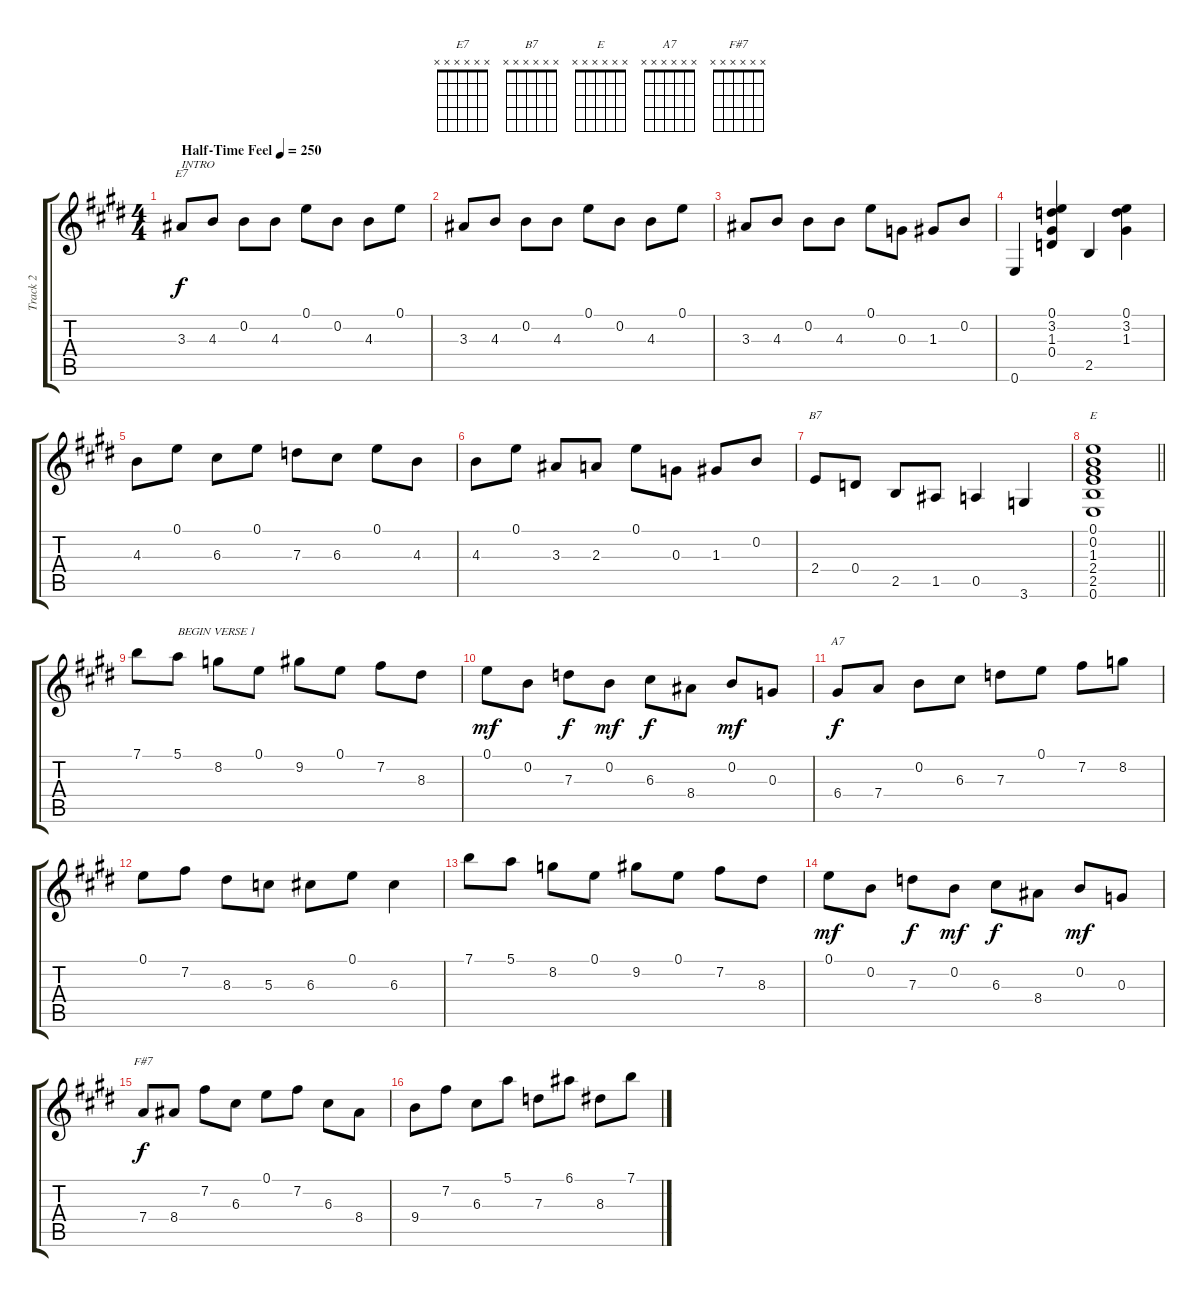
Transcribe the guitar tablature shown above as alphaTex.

\track ("Track 2" "Track 2") {instrument acousticguitarsteel}
\staff {score tabs}
\tuning (E4 B3 G3 D3 A2 E2) {hide}
\chord ("E7" x x x x x x)
\chord ("B7" x x x x x x)
\chord ("E" x x x x x x)
\chord ("A7" x x x x x x)
\chord ("F#7" x x x x x x)
\ts (4 4)
\tempo (250 "Half-Time Feel")
\clef g2
\ks e
3.3.8{ch "E7" txt "INTRO" dy f instrument acousticguitarsteel} 4.3.8 0.2.8 4.3.8 0.1.8 0.2.8 4.3.8 0.1.8 |
3.3.8 4.3.8 0.2.8 4.3.8 0.1.8 0.2.8 4.3.8 0.1.8 |
3.3.8 4.3.8 0.2.8 4.3.8 0.1.8 0.3.8 1.3.8 0.2.8 |
0.6.4 (0.1 3.2 1.3 0.4).4 2.5.4 (0.1 3.2 1.3).4 |
4.3.8 0.1.8 6.3.8 0.1.8 7.3.8 6.3.8 0.1.8 4.3.8 |
4.3.8 0.1.8 3.3.8 2.3.8 0.1.8 0.3.8 1.3.8 0.2.8 |
2.4.8{ch "B7"} 0.4.8 2.5.8 1.5.8 0.5.4 3.6.4 |
\barLineRight lightlight
(0.1 0.2 1.3 2.4 2.5 0.6).1{ch "E"} |
7.1.8 5.1.8{txt "BEGIN VERSE 1"} 8.2.8 0.1.8 9.2.8 0.1.8 7.2.8 8.3.8 |
0.1.8{dy mf} 0.2.8 7.3.8{dy f} 0.2.8{dy mf} 6.3.8{dy f} 8.4.8 0.2.8{dy mf} 0.3.8 |
6.4.8{ch "A7" dy f} 7.4.8 0.2.8 6.3.8 7.3.8 0.1.8 7.2.8 8.2.8 |
0.1.8 7.2.8 8.3.8 5.3.8 6.3.8 0.1.8 6.3.4 |
7.1.8 5.1.8 8.2.8 0.1.8 9.2.8 0.1.8 7.2.8 8.3.8 |
0.1.8{dy mf} 0.2.8 7.3.8{dy f} 0.2.8{dy mf} 6.3.8{dy f} 8.4.8 0.2.8{dy mf} 0.3.8 |
7.4.8{ch "F#7" dy f} 8.4.8 7.2.8 6.3.8 0.1.8 7.2.8 6.3.8 8.4.8 |
9.4.8 7.2.8 6.3.8 5.1.8 7.3.8 6.1.8 8.3.8 7.1.8
